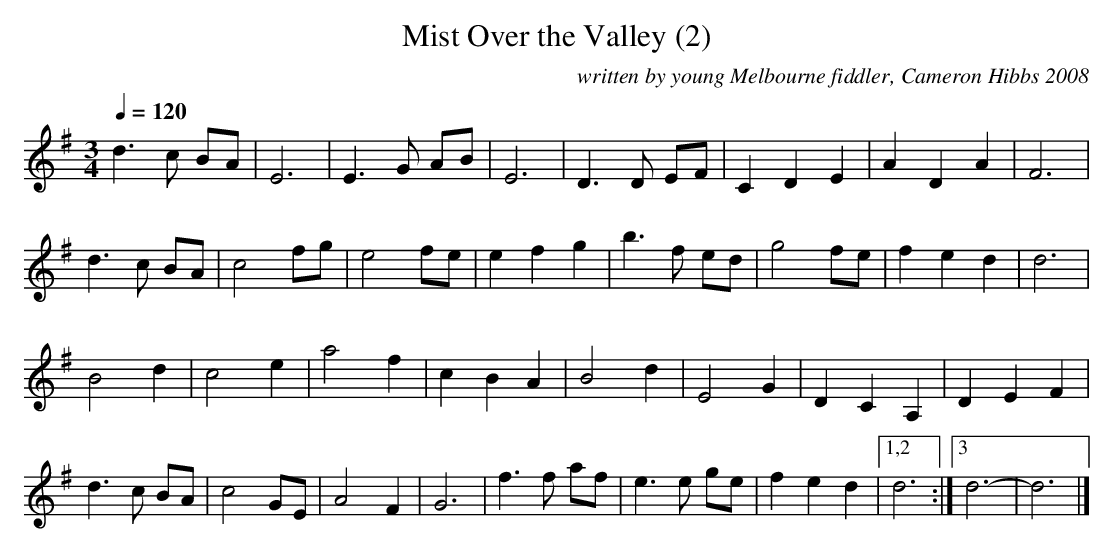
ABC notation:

X:1
T:Mist Over the Valley (2)
C:written by young Melbourne fiddler, Cameron Hibbs 2008
M:3/4
L:1/4
Q:120
K:G
d>c B/A/|E3|E>G A/B/|E3|D>D E/F/|CDE|ADA|F3|
d>c B/A/|c2 f/g/|e2 f/e/|efg|b>f e/d/|g2 f/e/|fed|d3|
B2d|c2e|a2f|cBA|B2d|E2G|DCA,|DEF|
d>c B/A/|c2 G/E/|A2 F|G3|f>f a/f/|e>e g/e/|fed|1,2d3:|3d3-|d3|]
